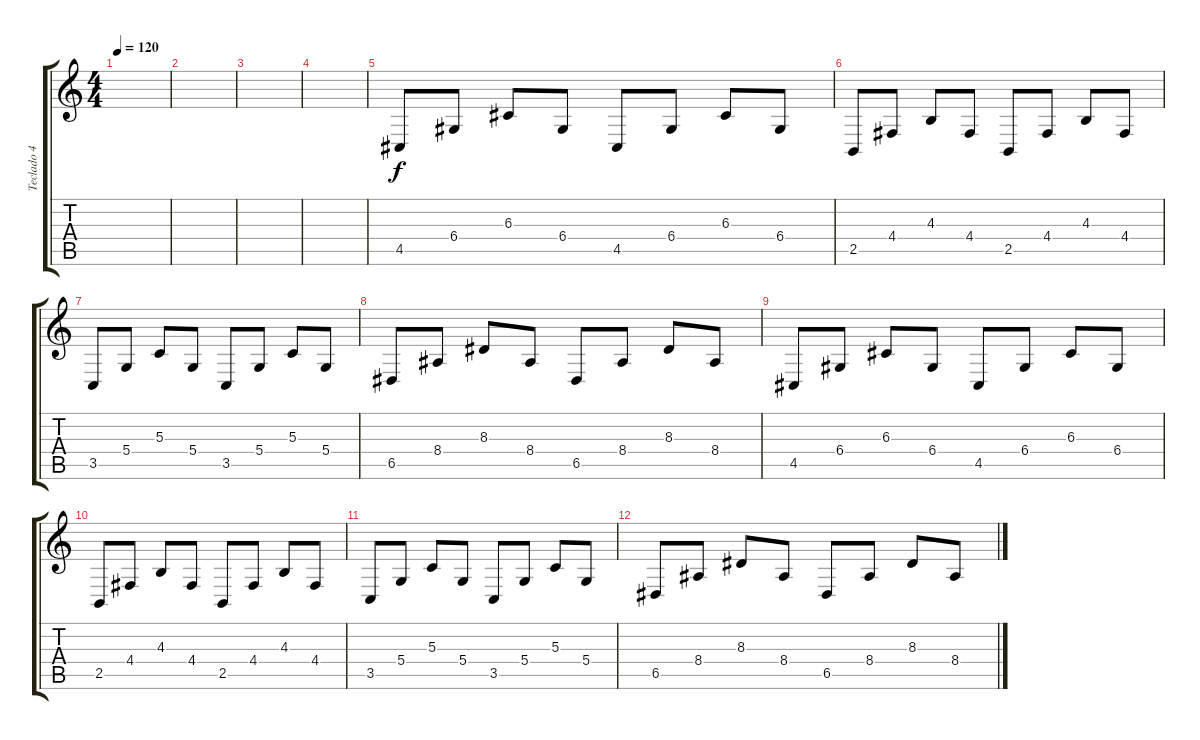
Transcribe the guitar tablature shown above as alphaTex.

\track ("Teclado 4 (Piano)" "Teclado 4 ") {instrument acousticgrandpiano}
\staff {score tabs}
\tuning (E4 B3 G3 D3 A2 E2) {hide}
\ts (4 4)
\tempo 120
\clef g2
\ks c
|
|
|
|
4.5.8 6.4.8 6.3.8 6.4.8 4.5.8 6.4.8 6.3.8 6.4.8 |
2.5.8 4.4.8 4.3.8 4.4.8 2.5.8 4.4.8 4.3.8 4.4.8 |
3.5.8 5.4.8 5.3.8 5.4.8 3.5.8 5.4.8 5.3.8 5.4.8 |
6.5.8 8.4.8 8.3.8 8.4.8 6.5.8 8.4.8 8.3.8 8.4.8 |
4.5.8 6.4.8 6.3.8 6.4.8 4.5.8 6.4.8 6.3.8 6.4.8 |
2.5.8 4.4.8 4.3.8 4.4.8 2.5.8 4.4.8 4.3.8 4.4.8 |
3.5.8 5.4.8 5.3.8 5.4.8 3.5.8 5.4.8 5.3.8 5.4.8 |
6.5.8 8.4.8 8.3.8 8.4.8 6.5.8 8.4.8 8.3.8 8.4.8
